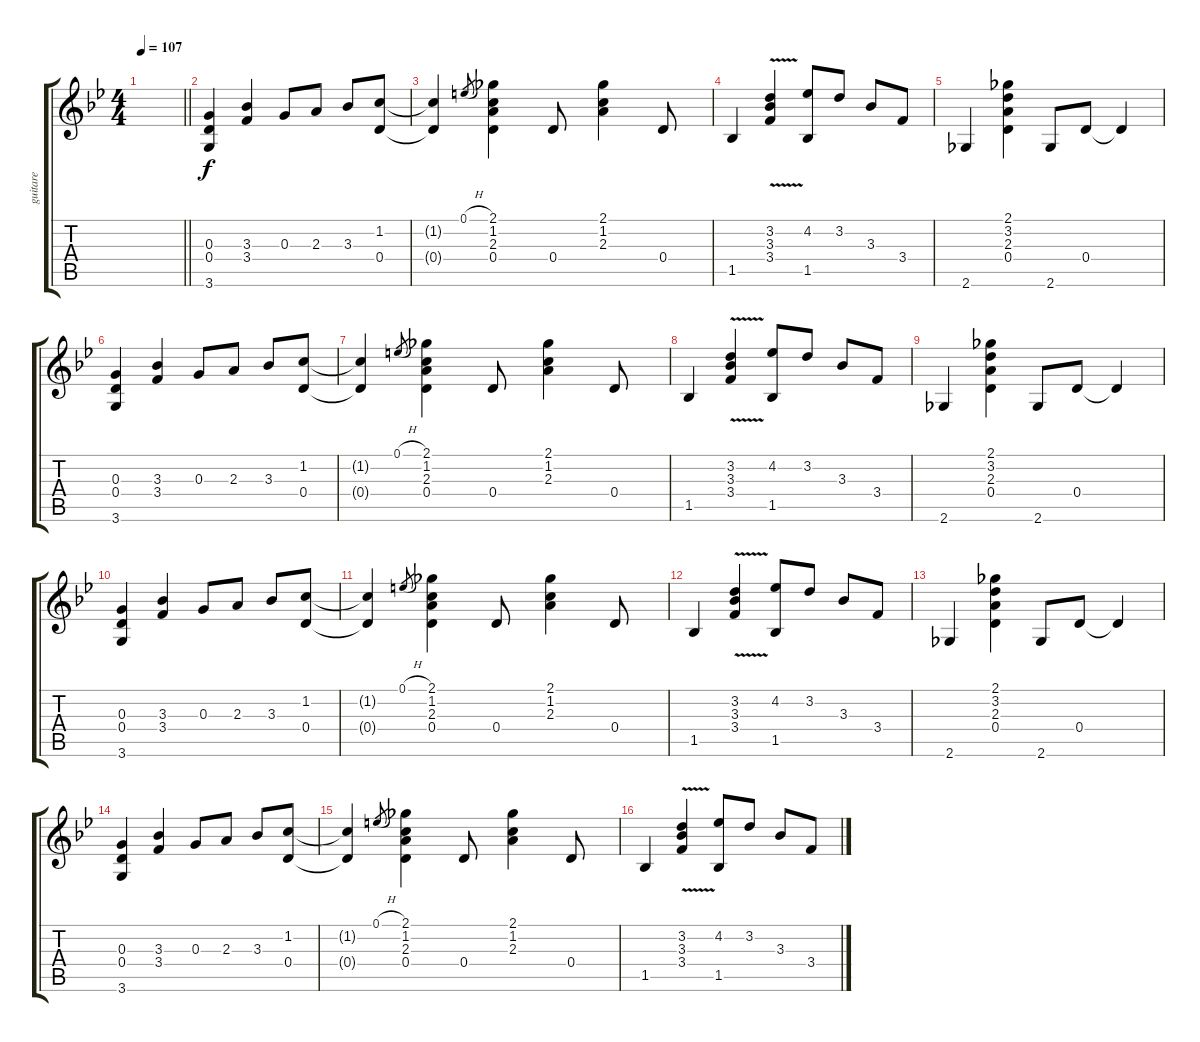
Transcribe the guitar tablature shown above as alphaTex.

\track ("guitare" "guitare") {instrument acousticguitarnylon}
\staff {score tabs}
\tuning (E4 B3 G3 D3 A2 E2) {hide}
\ts (4 4)
\tempo 107
\clef g2
\barLineRight lightlight
\ks bb
|
(0.3 0.4 3.6).4 (3.3 3.4).4 0.3.8 2.3.8 3.3.8 (1.2 0.4).8 |
(1.2{t} 0.4{t}).4 0.1{h}.8{gr} (2.1 1.2 2.3 0.4).4 0.4.8 (2.1 1.2 2.3).4 0.4.8 |
1.5.4 (3.2{v} 3.3 3.4).4 (4.2 1.5).8 3.2.8 3.3.8 3.4.8 |
2.6.4 (2.1 3.2 2.3 0.4).4 2.6.8 0.4.8 0.4{t}.4 |
(0.3 0.4 3.6).4 (3.3 3.4).4 0.3.8 2.3.8 3.3.8 (1.2 0.4).8 |
(1.2{t} 0.4{t}).4 0.1{h}.8{gr} (2.1 1.2 2.3 0.4).4 0.4.8 (2.1 1.2 2.3).4 0.4.8 |
1.5.4 (3.2{v} 3.3 3.4).4 (4.2 1.5).8 3.2.8 3.3.8 3.4.8 |
2.6.4 (2.1 3.2 2.3 0.4).4 2.6.8 0.4.8 0.4{t}.4 |
(0.3 0.4 3.6).4 (3.3 3.4).4 0.3.8 2.3.8 3.3.8 (1.2 0.4).8 |
(1.2{t} 0.4{t}).4 0.1{h}.8{gr} (2.1 1.2 2.3 0.4).4 0.4.8 (2.1 1.2 2.3).4 0.4.8 |
1.5.4 (3.2{v} 3.3 3.4).4 (4.2 1.5).8 3.2.8 3.3.8 3.4.8 |
2.6.4 (2.1 3.2 2.3 0.4).4 2.6.8 0.4.8 0.4{t}.4 |
(0.3 0.4 3.6).4 (3.3 3.4).4 0.3.8 2.3.8 3.3.8 (1.2 0.4).8 |
(1.2{t} 0.4{t}).4 0.1{h}.8{gr} (2.1 1.2 2.3 0.4).4 0.4.8 (2.1 1.2 2.3).4 0.4.8 |
1.5.4 (3.2{v} 3.3 3.4).4 (4.2 1.5).8 3.2.8 3.3.8 3.4.8
